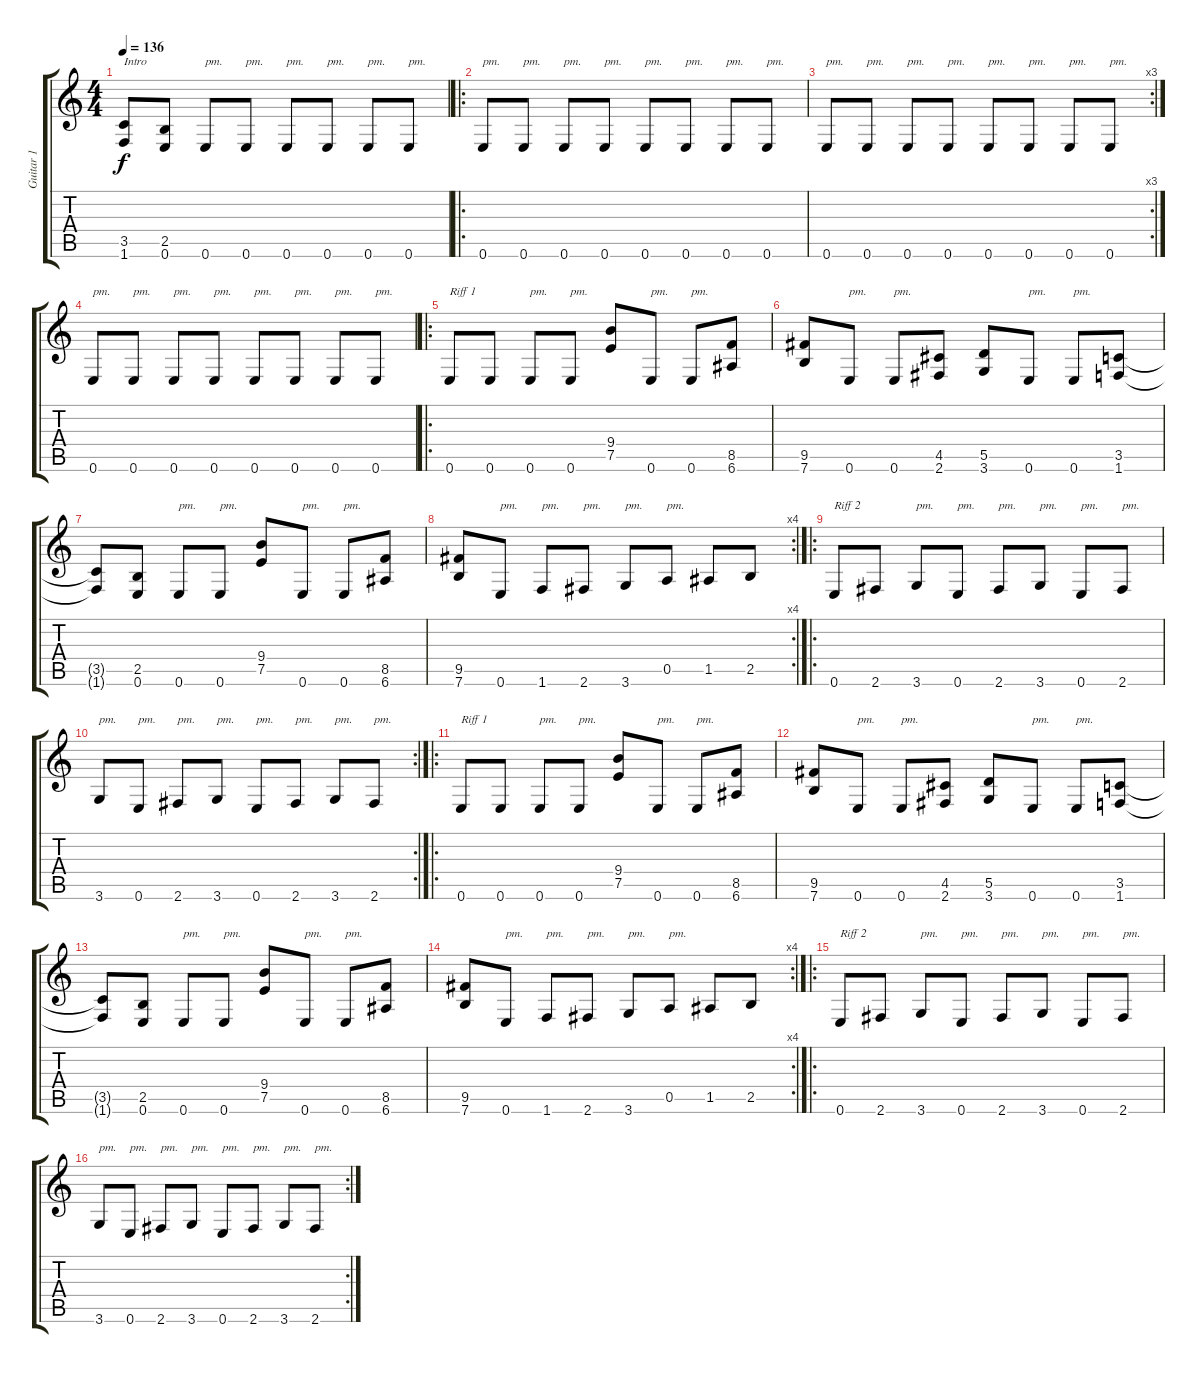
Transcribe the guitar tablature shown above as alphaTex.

\track ("Guitar 1" "Guitar 1") {instrument distortionguitar}
\staff {score tabs}
\tuning (E4 B3 G3 D3 A2 E2) {hide}
\ts (4 4)
\tempo 136
\clef g2
\ks c
(3.5 1.6).8{txt "Intro" dy f instrument distortionguitar} (2.5 0.6).8 0.6.8{txt "pm."} 0.6.8{txt "pm."} 0.6.8{txt "pm."} 0.6.8{txt "pm."} 0.6.8{txt "pm."} 0.6.8{txt "pm."} |
\ro
0.6.8{txt "pm."} 0.6.8{txt "pm."} 0.6.8{txt "pm."} 0.6.8{txt "pm."} 0.6.8{txt "pm."} 0.6.8{txt "pm."} 0.6.8{txt "pm."} 0.6.8{txt "pm."} |
\rc 3
0.6.8{txt "pm."} 0.6.8{txt "pm."} 0.6.8{txt "pm."} 0.6.8{txt "pm."} 0.6.8{txt "pm."} 0.6.8{txt "pm."} 0.6.8{txt "pm."} 0.6.8{txt "pm."} |
0.6.8{txt "pm."} 0.6.8{txt "pm."} 0.6.8{txt "pm."} 0.6.8{txt "pm."} 0.6.8{txt "pm."} 0.6.8{txt "pm."} 0.6.8{txt "pm."} 0.6.8{txt "pm."} |
\ro
0.6.8{txt "Riff 1"} 0.6.8 0.6.8{txt "pm."} 0.6.8{txt "pm."} (9.4 7.5).8 0.6.8{txt "pm."} 0.6.8{txt "pm."} (8.5 6.6).8 |
(9.5 7.6).8 0.6.8{txt "pm."} 0.6.8{txt "pm."} (4.5 2.6).8 (5.5 3.6).8 0.6.8{txt "pm."} 0.6.8{txt "pm."} (3.5 1.6).8 |
(3.5{t} 1.6{t}).8 (2.5 0.6).8 0.6.8{txt "pm."} 0.6.8{txt "pm."} (9.4 7.5).8 0.6.8{txt "pm."} 0.6.8{txt "pm."} (8.5 6.6).8 |
\rc 4
(9.5 7.6).8 0.6.8{txt "pm."} 1.6.8{txt "pm."} 2.6.8{txt "pm."} 3.6.8{txt "pm."} 0.5.8{txt "pm."} 1.5.8 2.5.8 |
\ro
0.6.8{txt "Riff 2"} 2.6.8 3.6.8{txt "pm."} 0.6.8{txt "pm."} 2.6.8{txt "pm."} 3.6.8{txt "pm."} 0.6.8{txt "pm."} 2.6.8{txt "pm."} |
\rc 2
3.6.8{txt "pm."} 0.6.8{txt "pm."} 2.6.8{txt "pm."} 3.6.8{txt "pm."} 0.6.8{txt "pm."} 2.6.8{txt "pm."} 3.6.8{txt "pm."} 2.6.8{txt "pm."} |
\ro
0.6.8{txt "Riff 1"} 0.6.8 0.6.8{txt "pm."} 0.6.8{txt "pm."} (9.4 7.5).8 0.6.8{txt "pm."} 0.6.8{txt "pm."} (8.5 6.6).8 |
(9.5 7.6).8 0.6.8{txt "pm."} 0.6.8{txt "pm."} (4.5 2.6).8 (5.5 3.6).8 0.6.8{txt "pm."} 0.6.8{txt "pm."} (3.5 1.6).8 |
(3.5{t} 1.6{t}).8 (2.5 0.6).8 0.6.8{txt "pm."} 0.6.8{txt "pm."} (9.4 7.5).8 0.6.8{txt "pm."} 0.6.8{txt "pm."} (8.5 6.6).8 |
\rc 4
(9.5 7.6).8 0.6.8{txt "pm."} 1.6.8{txt "pm."} 2.6.8{txt "pm."} 3.6.8{txt "pm."} 0.5.8{txt "pm."} 1.5.8 2.5.8 |
\ro
0.6.8{txt "Riff 2"} 2.6.8 3.6.8{txt "pm."} 0.6.8{txt "pm."} 2.6.8{txt "pm."} 3.6.8{txt "pm."} 0.6.8{txt "pm."} 2.6.8{txt "pm."} |
\rc 2
3.6.8{txt "pm."} 0.6.8{txt "pm."} 2.6.8{txt "pm."} 3.6.8{txt "pm."} 0.6.8{txt "pm."} 2.6.8{txt "pm."} 3.6.8{txt "pm."} 2.6.8{txt "pm."}
